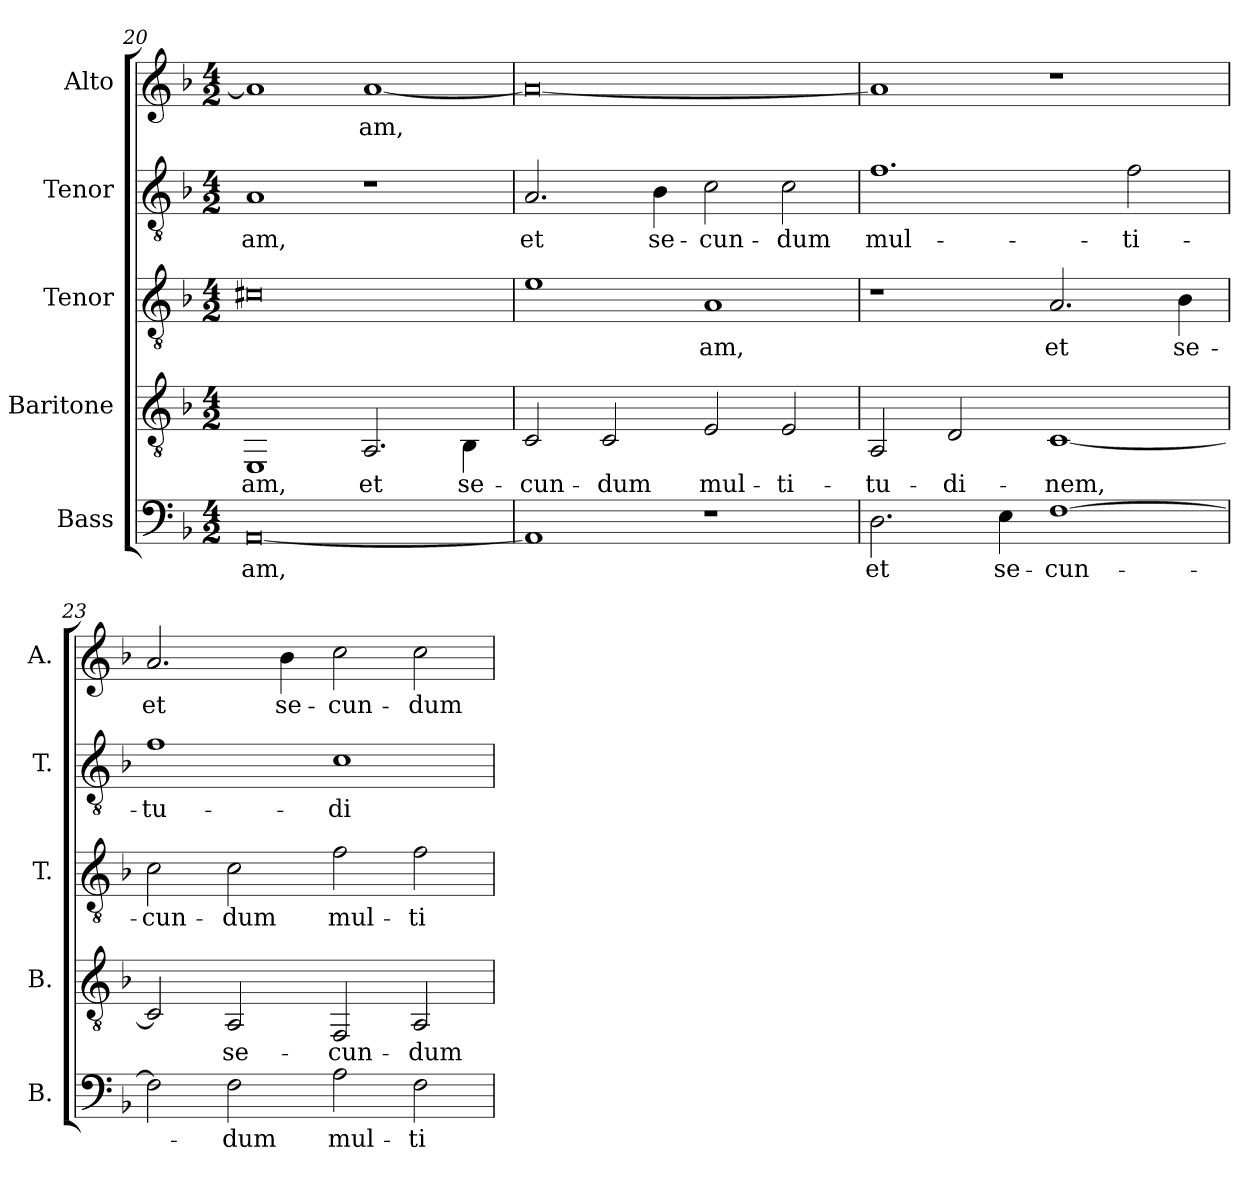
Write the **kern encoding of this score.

**kern	**text	**kern	**text	**kern	**text	**kern	**text	**kern	**text
*part5	*part5	*part4	*part4	*part3	*part3	*part2	*part2	*part1	*part1
*staff5	*staff5	*staff4	*staff4	*staff3	*staff3	*staff2	*staff2	*staff1	*staff1
*I"Bass	*	*I"Baritone	*	*I"Tenor	*	*I"Tenor	*	*I"Alto	*
*I'B.	*	*I'B.	*	*I'T.	*	*I'T.	*	*I'A.	*
*clefF4	*	*clefGv2	*	*clefGv2	*	*clefGv2	*	*clefG2	*
*	*	*	*	*ITrd7c12	*	*ITrd7c12	*	*	*
*k[b-]	*	*k[b-]	*	*k[b-]	*	*k[b-]	*	*k[b-]	*
*F:	*	*F:	*	*F:	*	*F:	*	*F:	*
*M4/2	*	*M4/2	*	*M4/2	*	*M4/2	*	*M4/2	*
=20	=20	=20	=20	=20	=20	=20	=20	=20	=20
!	!LO:LY:b:color=#000000	!	!	!	!	!	!	!	!
!	!	!	!LO:LY:b:color=#000000	!	!	!	!	!	!
!	!	!	!	!	!	!	!LO:LY:b:color=#000000	!	!
[0AAi	-am,	1EEi	-am,	0C#Xi	.	1AAi	-am,	1ai]	.
!	!	!	!LO:LY:b:color=#000000	!	!	!	!	!	!
!	!	!	!	!	!	!	!	!	!LO:LY:b:color=#000000
.	.	2.AAi/	et	.	.	1r	.	[1ai	-am,
!	!	!	!LO:LY:b:color=#000000	!	!	!	!	!	!
.	.	4BB-i\	se-	.	.	.	.	.	.
=21	=21	=21	=21	=21	=21	=21	=21	=21	=21
!	!	!	!LO:LY:b:color=#000000	!	!	!	!	!	!
!	!	!	!	!	!	!	!LO:LY:b:color=#000000	!	!
1AAi]	.	2Ci/	-cun-	1Ei	.	2.AAi/	et	0ai_	.
!	!	!	!LO:LY:b:color=#000000	!	!	!	!	!	!
.	.	2Ci/	-dum	.	.	.	.	.	.
!	!	!	!	!	!	!	!LO:LY:b:color=#000000	!	!
.	.	.	.	.	.	4BB-i\	se-	.	.
!	!	!	!LO:LY:b:color=#000000	!	!	!	!	!	!
!	!	!	!	!	!LO:LY:b:color=#000000	!	!	!	!
!	!	!	!	!	!	!	!LO:LY:b:color=#000000	!	!
1r	.	2Ei/	mul-	1AAi	-am,	2Ci\	-cun-	.	.
!	!	!	!LO:LY:b:color=#000000	!	!	!	!	!	!
!	!	!	!	!	!	!	!LO:LY:b:color=#000000	!	!
.	.	2Ei/	-ti-	.	.	2Ci\	-dum	.	.
=22	=22	=22	=22	=22	=22	=22	=22	=22	=22
!	!LO:LY:b:color=#000000	!	!	!	!	!	!	!	!
!	!	!	!LO:LY:b:color=#000000	!	!	!	!	!	!
!	!	!	!	!	!	!	!LO:LY:b:color=#000000	!	!
2.Di\	et	2AAi/	-tu-	1r	.	1.Fi	mul-	1ai]	.
!	!	!	!LO:LY:b:color=#000000	!	!	!	!	!	!
.	.	2Di/	-di-	.	.	.	.	.	.
!	!LO:LY:b:color=#000000	!	!	!	!	!	!	!	!
4Ei\	se-	.	.	.	.	.	.	.	.
!	!LO:LY:b:color=#000000	!	!	!	!	!	!	!	!
!	!	!	!LO:LY:b:color=#000000	!	!	!	!	!	!
!	!	!	!	!	!LO:LY:b:color=#000000	!	!	!	!
[1Fi	-cun-	[1Ci	-nem,	2.AAi/	et	.	.	1r	.
!	!	!	!	!	!	!	!LO:LY:b:color=#000000	!	!
.	.	.	.	.	.	2Fi\	-ti-	.	.
!	!	!	!	!	!LO:LY:b:color=#000000	!	!	!	!
.	.	.	.	4BB-i\	se-	.	.	.	.
=23	=23	=23	=23	=23	=23	=23	=23	=23	=23
!	!	!	!	!	!LO:LY:b:color=#000000	!	!	!	!
!	!	!	!	!	!	!	!LO:LY:b:color=#000000	!	!
!	!	!	!	!	!	!	!	!	!LO:LY:b:color=#000000
2Fi\]	.	2Ci/]	.	2Ci\	-cun-	1Fi	-tu-	2.ai/	et
!	!LO:LY:b:color=#000000	!	!	!	!	!	!	!	!
!	!	!	!LO:LY:b:color=#000000	!	!	!	!	!	!
!	!	!	!	!	!LO:LY:b:color=#000000	!	!	!	!
2Fi\	-dum	2AAi/	se-	2Ci\	-dum	.	.	.	.
!	!	!	!	!	!	!	!	!	!LO:LY:b:color=#000000
.	.	.	.	.	.	.	.	4b-i\	se-
!	!LO:LY:b:color=#000000	!	!	!	!	!	!	!	!
!	!	!	!LO:LY:b:color=#000000	!	!	!	!	!	!
!	!	!	!	!	!LO:LY:b:color=#000000	!	!	!	!
!	!	!	!	!	!	!	!LO:LY:b:color=#000000	!	!
!	!	!	!	!	!	!	!	!	!LO:LY:b:color=#000000
2Ai\	mul-	2FFi/	-cun-	2Fi\	mul-	1Ci	-di-	2cci\	-cun-
!	!LO:LY:b:color=#000000	!	!	!	!	!	!	!	!
!	!	!	!LO:LY:b:color=#000000	!	!	!	!	!	!
!	!	!	!	!	!LO:LY:b:color=#000000	!	!	!	!
!	!	!	!	!	!	!	!	!	!LO:LY:b:color=#000000
2Fi\	-ti-	2AAi/	-dum	2Fi\	-ti-	.	.	2cci\	-dum
=	=	=	=	=	=	=	=	=	=
*-	*-	*-	*-	*-	*-	*-	*-	*-	*-
